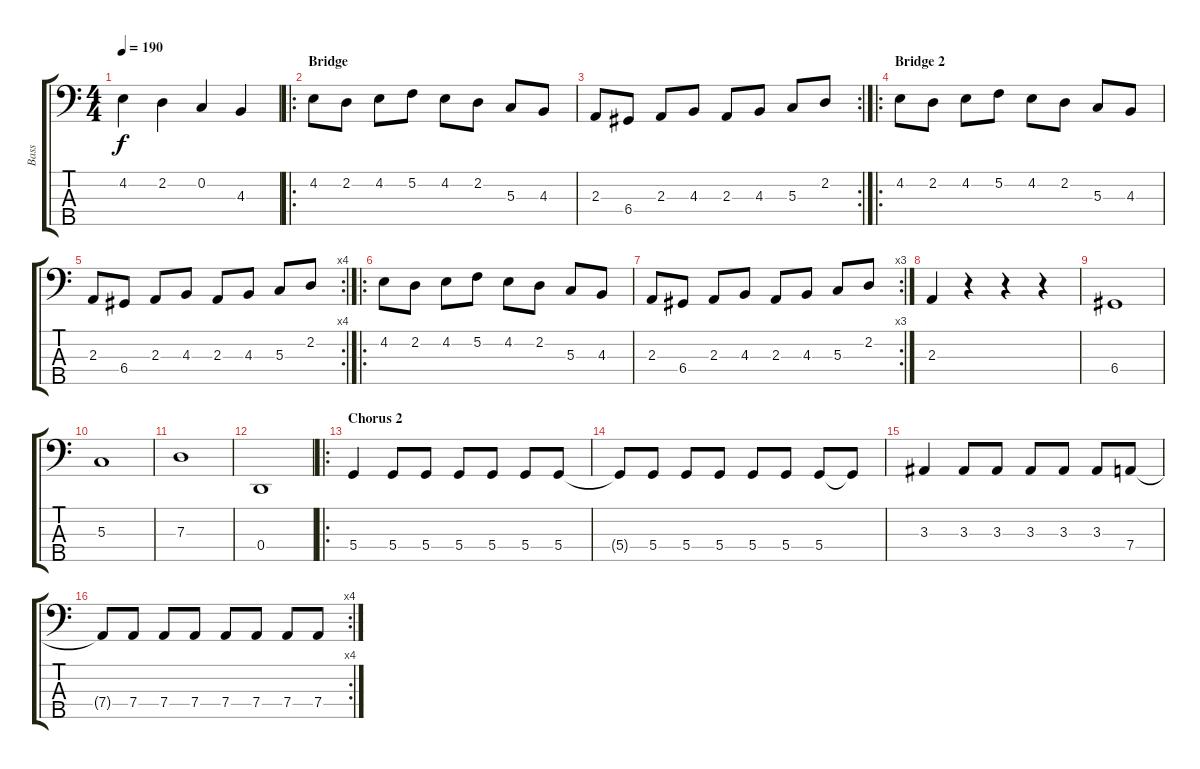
\track ("Bass" "Bass") {instrument electricbasspick}
\staff {score tabs}
\tuning (F2 C2 G1 D1 A0) {hide}
\ts (4 4)
\tempo 190
\clef f4
\ks c
4.2.4{dy f} 2.2.4 0.2.4 4.3.4 |
\ro
\section ("" "Bridge")
4.2.8 2.2.8 4.2.8 5.2.8 4.2.8 2.2.8 5.3.8 4.3.8 |
\rc 2
2.3.8 6.4.8 2.3.8 4.3.8 2.3.8 4.3.8 5.3.8 2.2.8 |
\ro
\section ("" "Bridge 2")
4.2.8 2.2.8 4.2.8 5.2.8 4.2.8 2.2.8 5.3.8 4.3.8 |
\rc 4
2.3.8 6.4.8 2.3.8 4.3.8 2.3.8 4.3.8 5.3.8 2.2.8 |
\ro
4.2.8 2.2.8 4.2.8 5.2.8 4.2.8 2.2.8 5.3.8 4.3.8 |
\rc 3
2.3.8 6.4.8 2.3.8 4.3.8 2.3.8 4.3.8 5.3.8 2.2.8 |
2.3.4 r.4 r.4 r.4 |
6.4.1 |
5.3.1 |
7.3.1 |
0.4.1 |
\ro
\section ("" "Chorus 2")
5.4.4 5.4.8 5.4.8 5.4.8 5.4.8 5.4.8 5.4.8 |
5.4{t}.8 5.4.8 5.4.8 5.4.8 5.4.8 5.4.8 5.4.8 5.4{t}.8 |
3.3.4 3.3.8 3.3.8 3.3.8 3.3.8 3.3.8 7.4.8 |
\rc 4
7.4{t}.8 7.4.8 7.4.8 7.4.8 7.4.8 7.4.8 7.4.8 7.4.8
